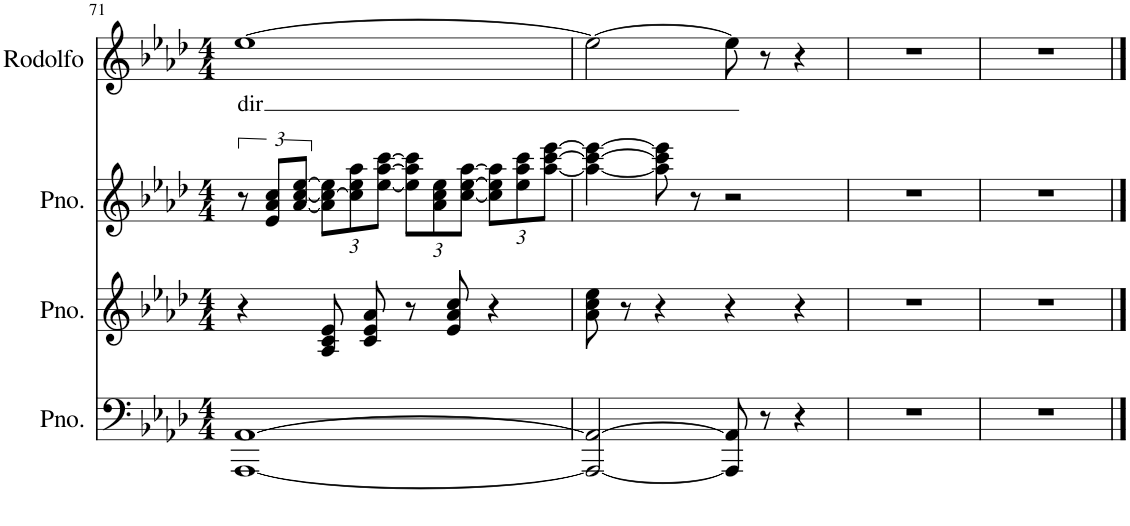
**kern	**kern	**kern	**kern	**text
*part4	*part3	*part2	*part1	*part1
*staff4	*staff3	*staff2	*staff1	*staff1
*I"Piano	*I"Piano	*I"Piano	*I"Rodolfo	*
*I'Pno.	*I'Pno.	*I'Pno.	*I'Rodolfo	*
!!LO:PB:g=z
*clefF4	*clefG2	*clefG2	*clefG2	*
*k[b-e-a-d-]	*k[b-e-a-d-]	*k[b-e-a-d-]	*k[b-e-a-d-]	*
*M4/4	*M4/4	*M4/4	*M4/4	*
=71	=71	=71	=71	=71
!	!	!	!	!LO:LY:b
[1AAA- [1AA-	4r	12r	[1ee-	dir
.	.	12e-/ 12a-/ 12cc/L	.	.
.	.	[12a-/ [12cc/ [12ee-/J	.	.
*	*	*Xbrackettup	*	*
.	8A-/ 8c/ 8e-/L	12a-\] 12cc\_ 12ee-\]L	.	.
.	.	12cc\] 12ee-\ 12aa-\	.	.
.	8c/ 8e-/ 8a-/J	.	.	.
.	.	[12ee-\ [12aa-\ [12ccc\J	.	.
.	8r	12ee-\] 12aa-\] 12ccc\]L	.	.
.	.	12a-\ 12cc\ 12ee-\	.	.
.	8e-/ 8a-/ 8cc/	.	.	.
.	.	[12cc\ [12ee-\ [12aa-\J	.	.
.	4r	12cc\] 12ee-\] 12aa-\]L	.	.
.	.	12ee-\ 12aa-\ 12ccc\	.	.
.	.	[12aa-\ [12ccc\ [12eee-\J	.	.
=72	=72	=72	=72	=72
2AAA-/_ 2AA-/_	8a-\ 8cc\ 8ee-\	4aa-\_ 4ccc\_ 4eee-\_	2ee-\_	.
.	8r	.	.	.
.	4r	8aa-\] 8ccc\] 8eee-\]	.	.
.	.	8r	.	.
8AAA-/] 8AA-/]	4r	2r	8ee-\]	.
8r	.	.	8r	.
4r	4r	.	4r	.
=73	=73	=73	=73	=73
1r	1r	1r	1r	.
=74	=74	=74	=74	=74
1r	1r	1r	1r	.
==	==	==	==	==
*-	*-	*-	*-	*-
